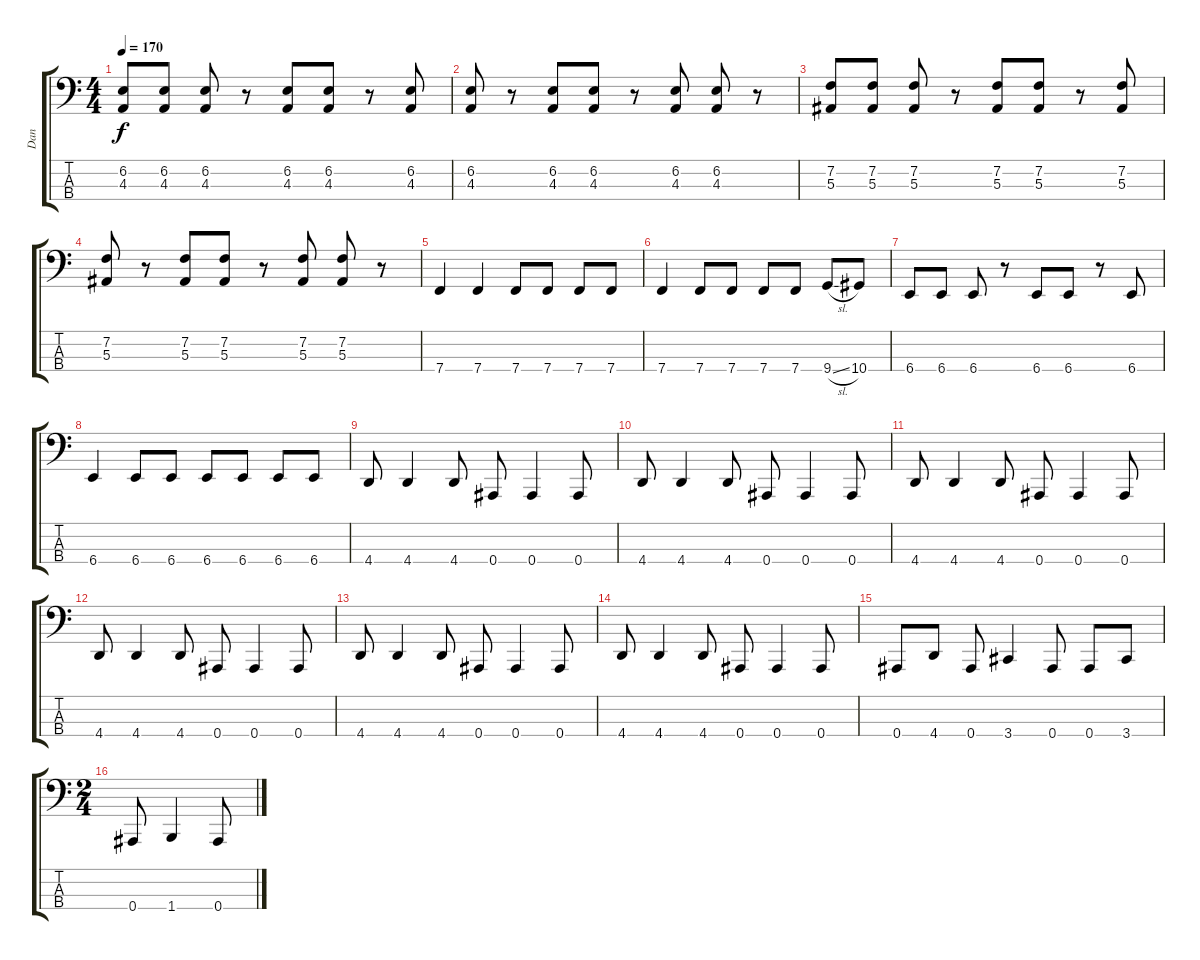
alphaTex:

\track ("Dan" "Dan") {instrument electricbasspick}
\staff {score tabs}
\tuning (Eb2 Bb1 F1 Bb0) {hide}
\ts (4 4)
\tempo 170
\clef f4
\ks c
(6.2 4.3).8{dy f} (6.2 4.3).8 (6.2 4.3).8 r.8 (6.2 4.3).8 (6.2 4.3).8 r.8 (6.2 4.3).8 |
(6.2 4.3).8 r.8 (6.2 4.3).8 (6.2 4.3).8 r.8 (6.2 4.3).8 (6.2 4.3).8 r.8 |
(7.2 5.3).8 (7.2 5.3).8 (7.2 5.3).8 r.8 (7.2 5.3).8 (7.2 5.3).8 r.8 (7.2 5.3).8 |
(7.2 5.3).8 r.8 (7.2 5.3).8 (7.2 5.3).8 r.8 (7.2 5.3).8 (7.2 5.3).8 r.8 |
7.4.4 7.4.4 7.4.8 7.4.8 7.4.8 7.4.8 |
7.4.4 7.4.8 7.4.8 7.4.8 7.4.8 9.4{sl}.8 10.4.8 |
6.4.8 6.4.8 6.4.8 r.8 6.4.8 6.4.8 r.8 6.4.8 |
6.4.4 6.4.8 6.4.8 6.4.8 6.4.8 6.4.8 6.4.8 |
4.4.8 4.4.4 4.4.8 0.4.8 0.4.4 0.4.8 |
4.4.8 4.4.4 4.4.8 0.4.8 0.4.4 0.4.8 |
4.4.8 4.4.4 4.4.8 0.4.8 0.4.4 0.4.8 |
4.4.8 4.4.4 4.4.8 0.4.8 0.4.4 0.4.8 |
4.4.8 4.4.4 4.4.8 0.4.8 0.4.4 0.4.8 |
4.4.8 4.4.4 4.4.8 0.4.8 0.4.4 0.4.8 |
0.4.8 4.4.8 0.4.8 3.4.4 0.4.8 0.4.8 3.4.8 |
\ts (2 4)
0.4.8 1.4.4 0.4.8
